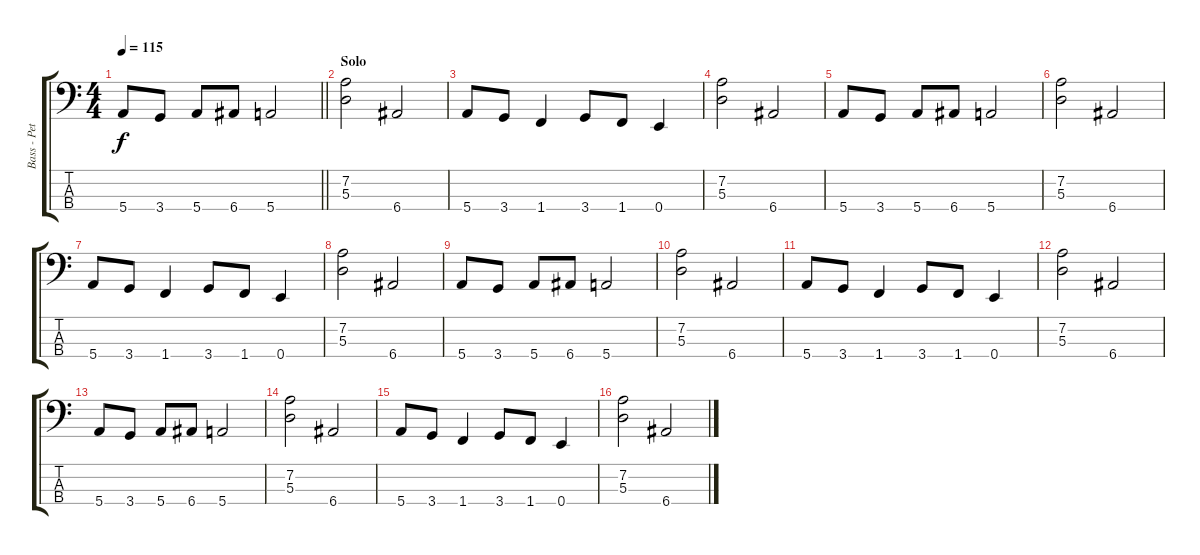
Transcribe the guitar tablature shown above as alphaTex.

\track ("Bass - Peter Baltes" "Bass - Pet") {instrument electricbassfinger}
\staff {score tabs}
\tuning (G2 D2 A1 E1) {hide}
\ts (4 4)
\tempo 115
\clef f4
\barLineRight lightlight
\ks c
5.4.8{dy f} 3.4.8 5.4.8 6.4.8 5.4.2 |
\section ("" "Solo")
(7.2 5.3).2 6.4.2 |
5.4.8 3.4.8 1.4.4 3.4.8 1.4.8 0.4.4 |
(7.2 5.3).2 6.4.2 |
5.4.8 3.4.8 5.4.8 6.4.8 5.4.2 |
(7.2 5.3).2 6.4.2 |
5.4.8 3.4.8 1.4.4 3.4.8 1.4.8 0.4.4 |
(7.2 5.3).2 6.4.2 |
5.4.8 3.4.8 5.4.8 6.4.8 5.4.2 |
(7.2 5.3).2 6.4.2 |
5.4.8 3.4.8 1.4.4 3.4.8 1.4.8 0.4.4 |
(7.2 5.3).2 6.4.2 |
5.4.8 3.4.8 5.4.8 6.4.8 5.4.2 |
(7.2 5.3).2 6.4.2 |
5.4.8 3.4.8 1.4.4 3.4.8 1.4.8 0.4.4 |
(7.2 5.3).2 6.4.2
